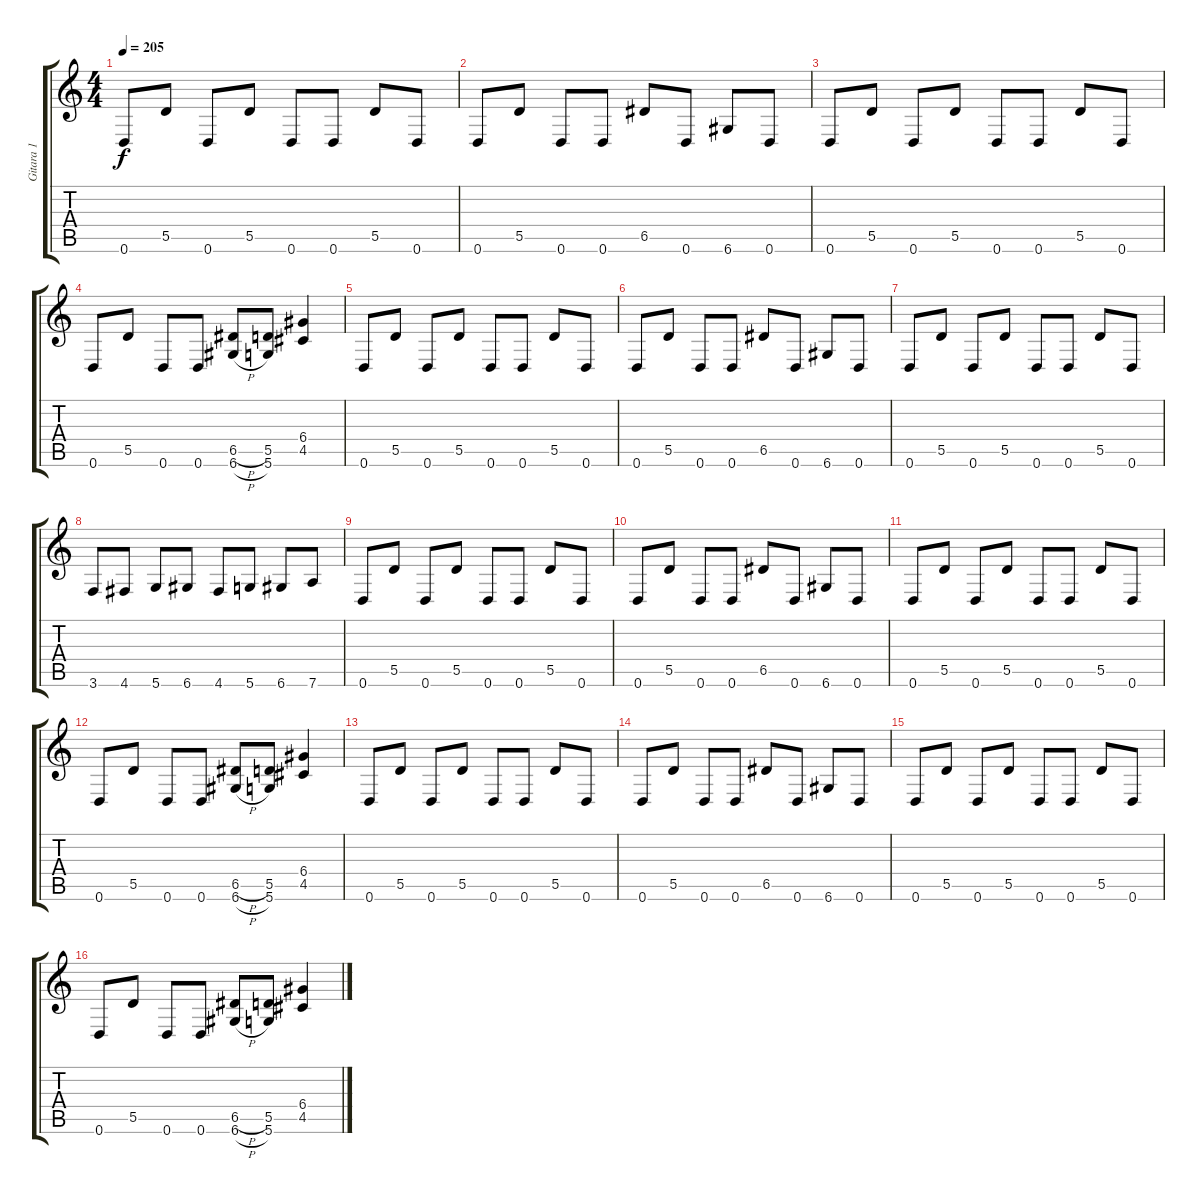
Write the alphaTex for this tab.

\track ("Gitara 1" "Gitara 1") {instrument distortionguitar}
\staff {score tabs}
\tuning (E4 B3 G3 D3 A2 D2) {hide}
\ts (4 4)
\tempo 205
\clef g2
\ks c
0.6.8{dy f} 5.5.8 0.6.8 5.5.8 0.6.8 0.6.8 5.5.8 0.6.8 |
0.6.8 5.5.8 0.6.8 0.6.8 6.5.8 0.6.8 6.6.8 0.6.8 |
0.6.8 5.5.8 0.6.8 5.5.8 0.6.8 0.6.8 5.5.8 0.6.8 |
0.6.8 5.5.8 0.6.8 0.6.8 (6.5{h} 6.6{h}).8 (5.5 5.6).8 (6.4 4.5).4 |
0.6.8 5.5.8 0.6.8 5.5.8 0.6.8 0.6.8 5.5.8 0.6.8 |
0.6.8 5.5.8 0.6.8 0.6.8 6.5.8 0.6.8 6.6.8 0.6.8 |
0.6.8 5.5.8 0.6.8 5.5.8 0.6.8 0.6.8 5.5.8 0.6.8 |
3.6.8 4.6.8 5.6.8 6.6.8 4.6.8 5.6.8 6.6.8 7.6.8 |
0.6.8 5.5.8 0.6.8 5.5.8 0.6.8 0.6.8 5.5.8 0.6.8 |
0.6.8 5.5.8 0.6.8 0.6.8 6.5.8 0.6.8 6.6.8 0.6.8 |
0.6.8 5.5.8 0.6.8 5.5.8 0.6.8 0.6.8 5.5.8 0.6.8 |
0.6.8 5.5.8 0.6.8 0.6.8 (6.5{h} 6.6{h}).8 (5.5 5.6).8 (6.4 4.5).4 |
0.6.8 5.5.8 0.6.8 5.5.8 0.6.8 0.6.8 5.5.8 0.6.8 |
0.6.8 5.5.8 0.6.8 0.6.8 6.5.8 0.6.8 6.6.8 0.6.8 |
0.6.8 5.5.8 0.6.8 5.5.8 0.6.8 0.6.8 5.5.8 0.6.8 |
0.6.8 5.5.8 0.6.8 0.6.8 (6.5{h} 6.6{h}).8 (5.5 5.6).8 (6.4 4.5).4
